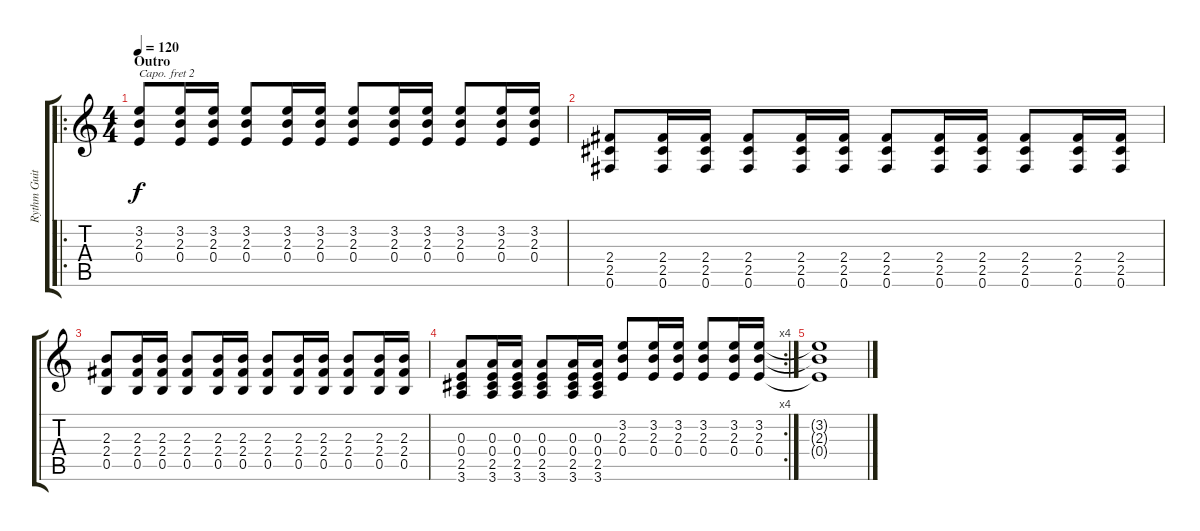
\track ("Rythm Guitar" "Rythm Guit") {instrument acousticguitarsteel}
\staff {score tabs}
\capo 2
\tuning (E4 B3 G3 D3 A2 E2) {hide}
\ro
\ts (4 4)
\section ("" "Outro")
\tempo 120
\clef g2
\ks c
(3.2 2.3 0.4).8{dy f} (3.2 2.3 0.4).16 (3.2 2.3 0.4).16 (3.2 2.3 0.4).8 (3.2 2.3 0.4).16 (3.2 2.3 0.4).16 (3.2 2.3 0.4).8 (3.2 2.3 0.4).16 (3.2 2.3 0.4).16 (3.2 2.3 0.4).8 (3.2 2.3 0.4).16 (3.2 2.3 0.4).16 |
(2.4 2.5 0.6).8 (2.4 2.5 0.6).16 (2.4 2.5 0.6).16 (2.4 2.5 0.6).8 (2.4 2.5 0.6).16 (2.4 2.5 0.6).16 (2.4 2.5 0.6).8 (2.4 2.5 0.6).16 (2.4 2.5 0.6).16 (2.4 2.5 0.6).8 (2.4 2.5 0.6).16 (2.4 2.5 0.6).16 |
(2.3 2.4 0.5).8 (2.3 2.4 0.5).16 (2.3 2.4 0.5).16 (2.3 2.4 0.5).8 (2.3 2.4 0.5).16 (2.3 2.4 0.5).16 (2.3 2.4 0.5).8 (2.3 2.4 0.5).16 (2.3 2.4 0.5).16 (2.3 2.4 0.5).8 (2.3 2.4 0.5).16 (2.3 2.4 0.5).16 |
\rc 4
(0.3 0.4 2.5 3.6).8 (0.3 0.4 2.5 3.6).16 (0.3 0.4 2.5 3.6).16 (0.3 0.4 2.5 3.6).8 (0.3 0.4 2.5 3.6).16 (0.3 0.4 2.5 3.6).16 (3.2 2.3 0.4).8 (3.2 2.3 0.4).16 (3.2 2.3 0.4).16 (3.2 2.3 0.4).8 (3.2 2.3 0.4).16 (3.2 2.3 0.4).16 |
(3.2{t} 2.3{t} 0.4{t}).1
